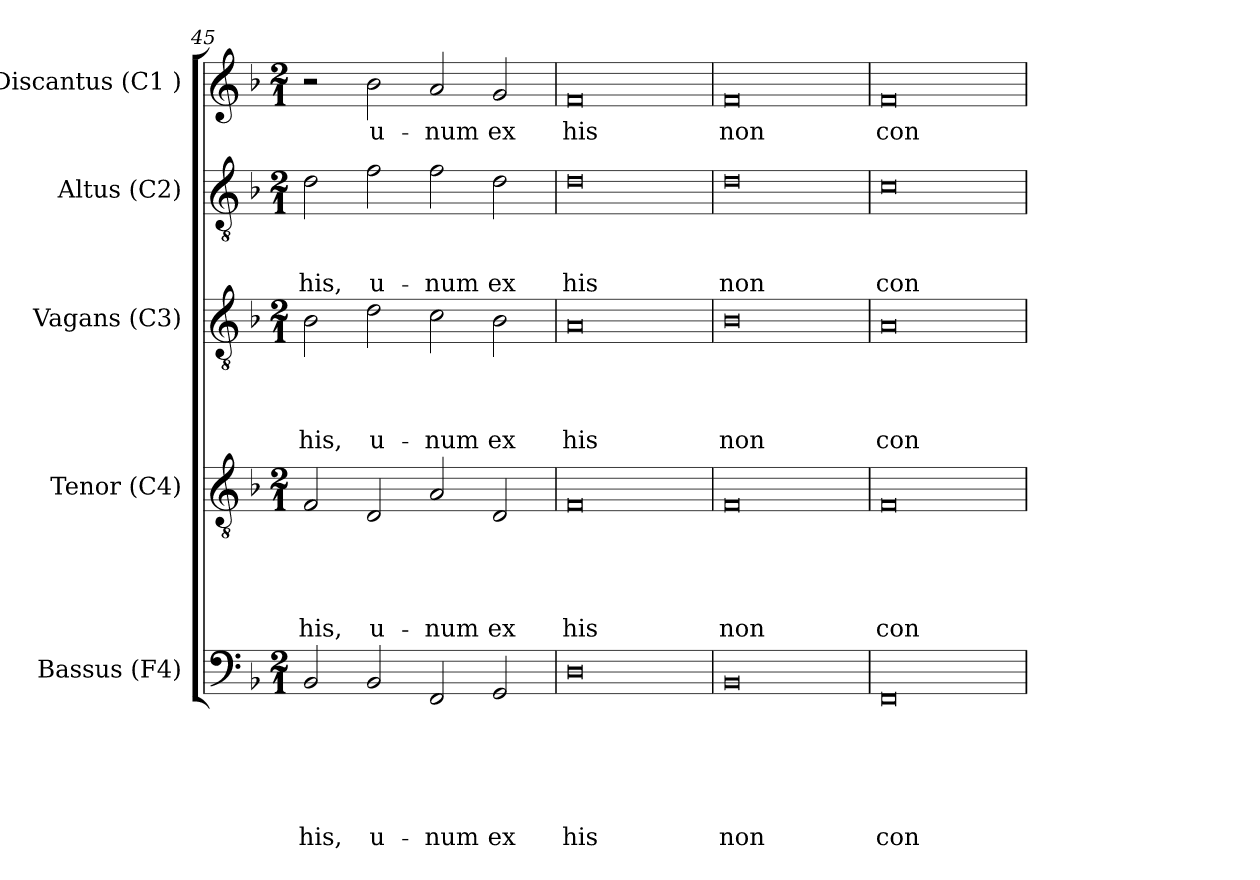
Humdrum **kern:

**kern	**text	**text	**text	**text	**text	**text	**kern	**text	**text	**text	**text	**text	**kern	**text	**text	**text	**text	**kern	**text	**text	**text	**kern	**text
*part5	*part5	*part5	*part5	*part5	*part5	*part5	*part4	*part4	*part4	*part4	*part4	*part4	*part3	*part3	*part3	*part3	*part3	*part2	*part2	*part2	*part2	*part1	*part1
*staff5	*staff5	*staff5	*staff5	*staff5	*staff5	*staff5	*staff4	*staff4	*staff4	*staff4	*staff4	*staff4	*staff3	*staff3	*staff3	*staff3	*staff3	*staff2	*staff2	*staff2	*staff2	*staff1	*staff1
*I"Bassus (F4)	*	*	*	*	*	*	*I"Tenor (C4)	*	*	*	*	*	*I"Vagans (C3)	*	*	*	*	*I"Altus (C2)	*	*	*	*I"Discantus (C1 )	*
*I'B.	*	*	*	*	*	*	*I'T.	*	*	*	*	*	*I'V.	*	*	*	*	*I'A.	*	*	*	*I'D.	*
!!LO:LB:g=z
*clefF4	*	*	*	*	*	*	*clefGv2	*	*	*	*	*	*clefGv2	*	*	*	*	*clefGv2	*	*	*	*clefG2	*
*k[b-]	*	*	*	*	*	*	*k[b-]	*	*	*	*	*	*k[b-]	*	*	*	*	*k[b-]	*	*	*	*k[b-]	*
*F:	*	*	*	*	*	*	*F:	*	*	*	*	*	*F:	*	*	*	*	*F:	*	*	*	*F:	*
*M2/1	*	*	*	*	*	*	*M2/1	*	*	*	*	*	*M2/1	*	*	*	*	*M2/1	*	*	*	*M2/1	*
=45	=45	=45	=45	=45	=45	=45	=45	=45	=45	=45	=45	=45	=45	=45	=45	=45	=45	=45	=45	=45	=45	=45	=45
!	!	!	!	!	!	!LO:LY:b	!	!	!	!	!	!LO:LY:b	!	!	!	!	!LO:LY:b	!	!	!	!LO:LY:b	!	!
2BB-/	.	.	.	.	.	his,	2F/	.	.	.	.	his,	2B-\	.	.	.	-his,	2d\	.	.	his,	2r	.
!	!	!	!	!	!	!LO:LY:b	!	!	!	!	!	!LO:LY:b	!	!	!	!	!LO:LY:b	!	!	!	!LO:LY:b	!	!LO:LY:b
2BB-/	.	.	.	.	.	u-	2D/	.	.	.	.	u-	2d\	.	.	.	u-	2f\	.	.	u-	2b-\	u-
!	!	!	!	!	!	!LO:LY:b	!	!	!	!	!	!LO:LY:b	!	!	!	!	!LO:LY:b	!	!	!	!LO:LY:b	!	!LO:LY:b
2FF/	.	.	.	.	.	-num	2A/	.	.	.	.	-num	2c\	.	.	.	-num	2f\	.	.	-num	2a/	-num
!	!	!	!	!	!	!LO:LY:b	!	!	!	!	!	!LO:LY:b	!	!	!	!	!LO:LY:b	!	!	!	!LO:LY:b	!	!LO:LY:b
2GG/	.	.	.	.	.	ex	2D/	.	.	.	.	ex	2B-\	.	.	.	ex	2d\	.	.	ex	2g/	ex
=46	=46	=46	=46	=46	=46	=46	=46	=46	=46	=46	=46	=46	=46	=46	=46	=46	=46	=46	=46	=46	=46	=46	=46
!	!	!	!	!	!	!LO:LY:b:rj	!	!	!	!	!	!LO:LY:b:rj	!	!	!	!	!LO:LY:b:rj	!	!	!	!LO:LY:b:rj	!	!LO:LY:b:rj
0D	.	.	.	.	.	his	0F	.	.	.	.	his	0A	.	.	.	his	0d	.	.	his	0f	his
=47	=47	=47	=47	=47	=47	=47	=47	=47	=47	=47	=47	=47	=47	=47	=47	=47	=47	=47	=47	=47	=47	=47	=47
!	!	!	!	!	!	!LO:LY:b	!	!	!	!	!	!LO:LY:b	!	!	!	!	!LO:LY:b	!	!	!	!LO:LY:b	!	!LO:LY:b
0BB-	.	.	.	.	.	non	0F	.	.	.	.	non	0B-	.	.	.	non	0d	.	.	non	0f	non
=48	=48	=48	=48	=48	=48	=48	=48	=48	=48	=48	=48	=48	=48	=48	=48	=48	=48	=48	=48	=48	=48	=48	=48
!	!	!	!	!	!	!LO:LY:b	!	!	!	!	!	!LO:LY:b	!	!	!	!	!LO:LY:b	!	!	!	!LO:LY:b	!	!LO:LY:b
0FF	.	.	.	.	.	con-	0F	.	.	.	.	con-	0A	.	.	.	con-	0c	.	.	con-	0f	con-
=	=	=	=	=	=	=	=	=	=	=	=	=	=	=	=	=	=	=	=	=	=	=	=
*-	*-	*-	*-	*-	*-	*-	*-	*-	*-	*-	*-	*-	*-	*-	*-	*-	*-	*-	*-	*-	*-	*-	*-
